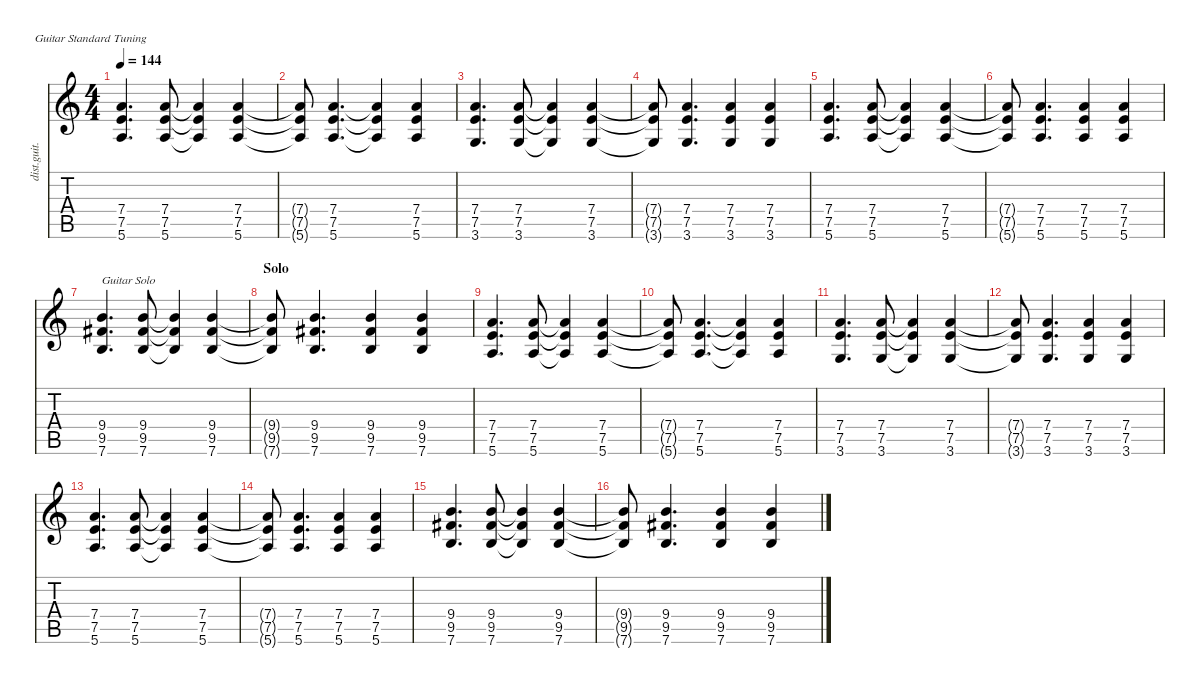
\defaultSystemsLayout 4
\hideDynamics
\bracketExtendMode nobrackets
\track ("Gtr. 3" "dist.guit.") {instrument distortionguitar}
\staff {score tabs}
\tuning (E4 B3 G3 D3 A2 E2)
\ts (4 4)
\tempo 144
\clef g2
\ks c
(7.4 7.5 5.6).4{d dy f} (7.4 7.5 5.6).8 (7.4{t} 7.5{t} 5.6{t}).4 (7.4 7.5 5.6).4 |
(7.4{t} 7.5{t} 5.6{t}).8 (7.4 7.5 5.6).4{d} (7.4{t} 7.5{t} 5.6{t}).4 (7.4 7.5 5.6).4 |
(7.4 7.5 3.6).4{d} (7.4 7.5 3.6).8 (7.4{t} 7.5{t} 3.6{t}).4 (7.4 7.5 3.6).4 |
(7.4{t} 7.5{t} 3.6{t}).8 (7.4 7.5 3.6).4{d} (7.4 7.5 3.6).4 (7.4 7.5 3.6).4 |
(7.4 7.5 5.6).4{d} (7.4 7.5 5.6).8 (7.4{t} 7.5{t} 5.6{t}).4 (7.4 7.5 5.6).4 |
(7.4{t} 7.5{t} 5.6{t}).8 (7.4 7.5 5.6).4{d} (7.4 7.5 5.6).4 (7.4 7.5 5.6).4 |
(9.4 9.5{acc #} 7.6).4{d txt "Guitar Solo"} (9.4 9.5{acc #} 7.6).8 (9.4{t} 9.5{t acc #} 7.6{t}).4 (9.4 9.5{acc #} 7.6).4 |
\section ("" "Solo")
(9.4{t} 9.5{t acc #} 7.6{t}).8 (9.4 9.5{acc #} 7.6).4{d} (9.4 9.5{acc #} 7.6).4 (9.4 9.5{acc #} 7.6).4 |
(7.4 7.5 5.6).4{d} (7.4 7.5 5.6).8 (7.4{t} 7.5{t} 5.6{t}).4 (7.4 7.5 5.6).4 |
(7.4{t} 7.5{t} 5.6{t}).8 (7.4 7.5 5.6).4{d} (7.4{t} 7.5{t} 5.6{t}).4 (7.4 7.5 5.6).4 |
(7.4 7.5 3.6).4{d} (7.4 7.5 3.6).8 (7.4{t} 7.5{t} 3.6{t}).4 (7.4 7.5 3.6).4 |
(7.4{t} 7.5{t} 3.6{t}).8 (7.4 7.5 3.6).4{d} (7.4 7.5 3.6).4 (7.4 7.5 3.6).4 |
(7.4 7.5 5.6).4{d} (7.4 7.5 5.6).8 (7.4{t} 7.5{t} 5.6{t}).4 (7.4 7.5 5.6).4 |
(7.4{t} 7.5{t} 5.6{t}).8 (7.4 7.5 5.6).4{d} (7.4 7.5 5.6).4 (7.4 7.5 5.6).4 |
(9.4 9.5{acc #} 7.6).4{d} (9.4 9.5{acc #} 7.6).8 (9.4{t} 9.5{t acc #} 7.6{t}).4 (9.4 9.5{acc #} 7.6).4 |
(9.4{t} 9.5{t acc #} 7.6{t}).8 (9.4 9.5{acc #} 7.6).4{d} (9.4 9.5{acc #} 7.6).4 (9.4 9.5{acc #} 7.6).4
